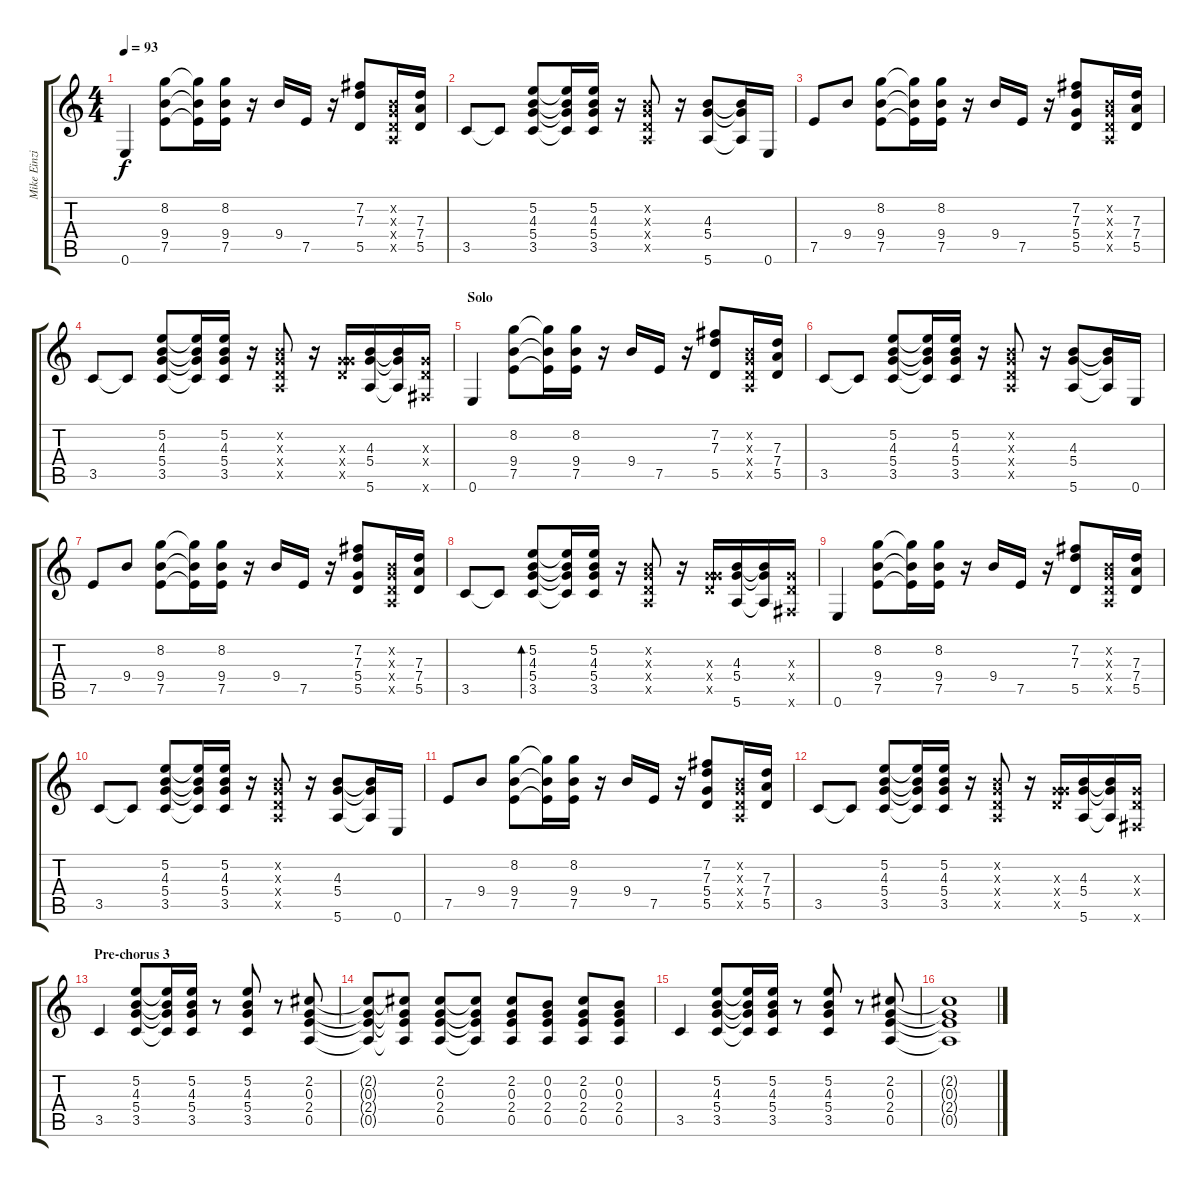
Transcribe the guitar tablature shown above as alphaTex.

\track ("Mike Einziger" "Mike Einzi") {instrument acousticguitarsteel}
\staff {score tabs}
\tuning (E4 B3 G3 D3 A2 E2) {hide}
\ts (4 4)
\tempo 93
\clef g2
\ks c
0.6.4{dy f} (8.2 9.4 7.5).8 (8.2{t} 9.4{t} 7.5{t}).16 (8.2 9.4 7.5).16 r.16 9.4.16 7.5.16 r.16 (7.2 7.3 5.5).8 (0.2{x} 0.3{x} 0.4{x} 0.5{x}).16 (7.3 7.4 5.5).16 |
3.5.8 3.5{t}.8 (5.2 4.3 5.4 3.5).8 (5.2{t} 4.3{t} 5.4{t} 3.5{t}).16 (5.2 4.3 5.4 3.5).16 r.16 (0.2{x} 0.3{x} 0.4{x} 0.5{x}).8 r.16 (4.3 5.4 5.6).8 (4.3{t} 5.4{t} 5.6{t}).16 0.6.16 |
7.5.8 9.4.8 (8.2 9.4 7.5).8 (8.2{t} 9.4{t} 7.5{t}).16 (8.2 9.4 7.5).16 r.16 9.4.16 7.5.16 r.16 (7.2 7.3 5.4 5.5).8 (0.2{x} 0.3{x} 0.4{x} 0.5{x}).16 (7.3 7.4 5.5).16 |
3.5.8 3.5{t}.8 (5.2 4.3 5.4 3.5).8 (5.2{t} 4.3{t} 5.4{t} 3.5{t}).16 (5.2 4.3 5.4 3.5).16 r.16 (0.2{x} 0.3{x} 0.4{x} 0.5{x}).8 r.16 (0.3{x} 5.4{x} 5.5{x}).16 (4.3 5.4 5.6).16 (4.3{t} 5.4{t} 5.6{t}).16 (0.3{x} 0.4{x} 2.6{x}).16 |
\section ("" "Solo")
0.6.4 (8.2 9.4 7.5).8 (8.2{t} 9.4{t} 7.5{t}).16 (8.2 9.4 7.5).16 r.16 9.4.16 7.5.16 r.16 (7.2 7.3 5.5).8 (0.2{x} 0.3{x} 0.4{x} 0.5{x}).16 (7.3 7.4 5.5).16 |
3.5.8 3.5{t}.8 (5.2 4.3 5.4 3.5).8 (5.2{t} 4.3{t} 5.4{t} 3.5{t}).16 (5.2 4.3 5.4 3.5).16 r.16 (0.2{x} 0.3{x} 0.4{x} 0.5{x}).8 r.16 (4.3 5.4 5.6).8 (4.3{t} 5.4{t} 5.6{t}).16 0.6.16 |
7.5.8 9.4.8 (8.2 9.4 7.5).8 (8.2{t} 9.4{t} 7.5{t}).16 (8.2 9.4 7.5).16 r.16 9.4.16 7.5.16 r.16 (7.2 7.3 5.4 5.5).8 (0.2{x} 0.3{x} 0.4{x} 0.5{x}).16 (7.3 7.4 5.5).16 |
3.5.8 3.5{t}.8 (5.2 4.3 5.4 3.5).8{bd 240} (5.2{t} 4.3{t} 5.4{t} 3.5{t}).16 (5.2 4.3 5.4 3.5).16 r.16 (0.2{x} 0.3{x} 0.4{x} 0.5{x}).8 r.16 (0.3{x} 5.4{x} 5.5{x}).16 (4.3 5.4 5.6).16 (4.3{t} 5.4{t} 5.6{t}).16 (0.3{x} 0.4{x} 2.6{x}).16 |
0.6.4 (8.2 9.4 7.5).8 (8.2{t} 9.4{t} 7.5{t}).16 (8.2 9.4 7.5).16 r.16 9.4.16 7.5.16 r.16 (7.2 7.3 5.5).8 (0.2{x} 0.3{x} 0.4{x} 0.5{x}).16 (7.3 7.4 5.5).16 |
3.5.8 3.5{t}.8 (5.2 4.3 5.4 3.5).8 (5.2{t} 4.3{t} 5.4{t} 3.5{t}).16 (5.2 4.3 5.4 3.5).16 r.16 (0.2{x} 0.3{x} 0.4{x} 0.5{x}).8 r.16 (4.3 5.4 5.6).8 (4.3{t} 5.4{t} 5.6{t}).16 0.6.16 |
7.5.8 9.4.8 (8.2 9.4 7.5).8 (8.2{t} 9.4{t} 7.5{t}).16 (8.2 9.4 7.5).16 r.16 9.4.16 7.5.16 r.16 (7.2 7.3 5.4 5.5).8 (0.2{x} 0.3{x} 0.4{x} 0.5{x}).16 (7.3 7.4 5.5).16 |
3.5.8 3.5{t}.8 (5.2 4.3 5.4 3.5).8 (5.2{t} 4.3{t} 5.4{t} 3.5{t}).16 (5.2 4.3 5.4 3.5).16 r.16 (0.2{x} 0.3{x} 0.4{x} 0.5{x}).8 r.16 (0.3{x} 5.4{x} 5.5{x}).16 (4.3 5.4 5.6).16 (4.3{t} 5.4{t} 5.6{t}).16 (0.3{x} 0.4{x} 2.6{x}).16 |
\section ("" "Pre-chorus 3")
3.5.4 (5.2 4.3 5.4 3.5).8 (5.2{t} 4.3{t} 5.4{t} 3.5{t}).16 (5.2 4.3 5.4 3.5).16 r.8 (5.2 4.3 5.4 3.5).8 r.8 (2.2 0.3 2.4 0.5).8 |
(2.2{t} 0.3{t} 2.4{t} 0.5{t}).8 (2.2{t} 0.3{t} 2.4{t} 0.5{t}).8 (2.2 0.3 2.4 0.5).8 (2.2{t} 0.3{t} 2.4{t} 0.5{t}).8 (2.2 0.3 2.4 0.5).8 (0.2 0.3 2.4 0.5).8 (2.2 0.3 2.4 0.5).8 (0.2 0.3 2.4 0.5).8 |
3.5.4 (5.2 4.3 5.4 3.5).8 (5.2{t} 4.3{t} 5.4{t} 3.5{t}).16 (5.2 4.3 5.4 3.5).16 r.8 (5.2 4.3 5.4 3.5).8 r.8 (2.2 0.3 2.4 0.5).8 |
(2.2{t} 0.3{t} 2.4{t} 0.5{t}).1
